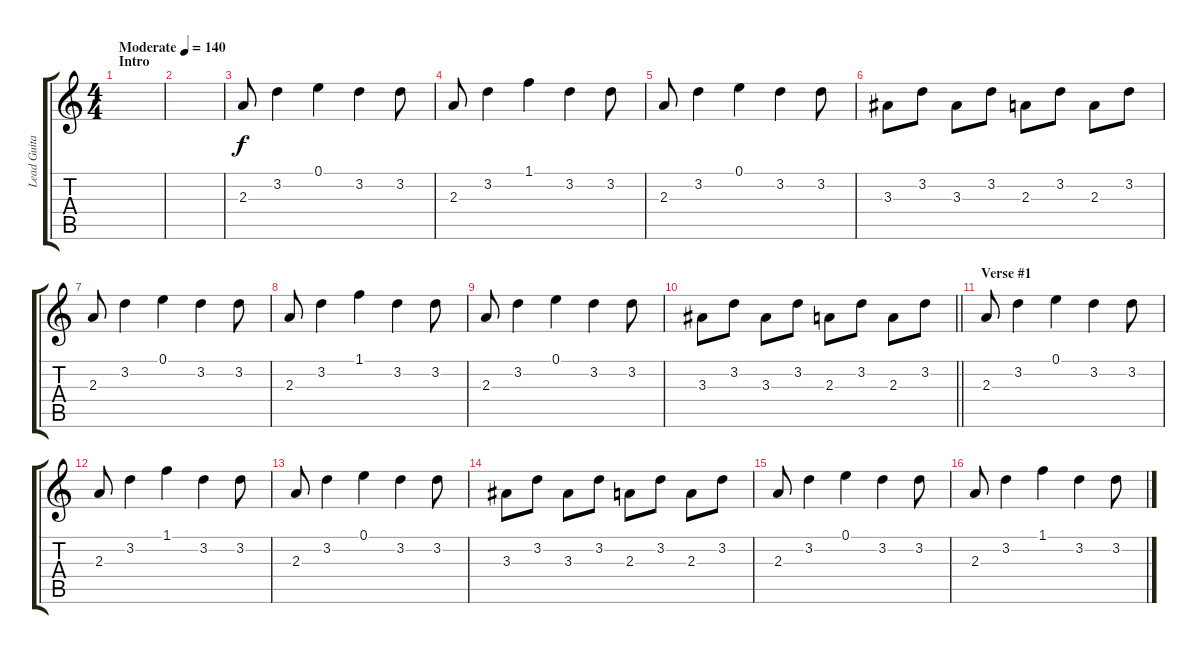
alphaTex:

\track ("Lead Guitar" "Lead Guita") {instrument overdrivenguitar}
\staff {score tabs}
\tuning (E4 B3 G3 D3 A2 E2) {hide}
\ts (4 4)
\section ("" "Intro")
\tempo (140 "Moderate")
\clef g2
\ks c
|
|
2.3.8 3.2.4 0.1.4 3.2.4 3.2.8 |
2.3.8 3.2.4 1.1.4 3.2.4 3.2.8 |
2.3.8 3.2.4 0.1.4 3.2.4 3.2.8 |
3.3.8 3.2.8 3.3.8 3.2.8 2.3.8 3.2.8 2.3.8 3.2.8 |
2.3.8 3.2.4 0.1.4 3.2.4 3.2.8 |
2.3.8 3.2.4 1.1.4 3.2.4 3.2.8 |
2.3.8 3.2.4 0.1.4 3.2.4 3.2.8 |
\barLineRight lightlight
3.3.8 3.2.8 3.3.8 3.2.8 2.3.8 3.2.8 2.3.8 3.2.8 |
\section ("" "Verse #1")
2.3.8 3.2.4 0.1.4 3.2.4 3.2.8 |
2.3.8 3.2.4 1.1.4 3.2.4 3.2.8 |
2.3.8 3.2.4 0.1.4 3.2.4 3.2.8 |
3.3.8 3.2.8 3.3.8 3.2.8 2.3.8 3.2.8 2.3.8 3.2.8 |
2.3.8 3.2.4 0.1.4 3.2.4 3.2.8 |
2.3.8 3.2.4 1.1.4 3.2.4 3.2.8
